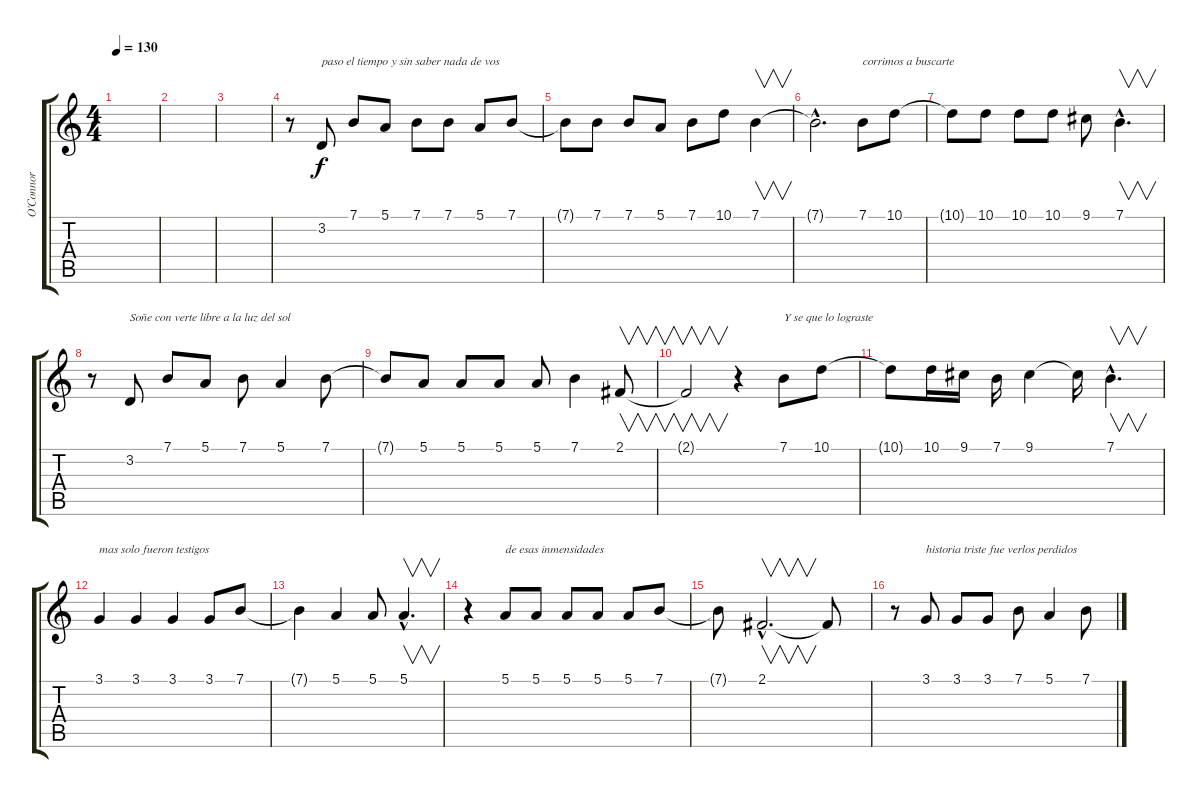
\track ("O'Connor" "O'Connor") {instrument trumpet}
\staff {score tabs}
\tuning (E4 B3 G3 D3 A2 E2) {hide}
\ts (4 4)
\tempo 130
\clef g2
\ks c
|
|
|
r.8 3.2.8{txt "paso el tiempo y sin saber nada de vos"} 7.1.8 5.1.8 7.1.8 7.1.8 5.1.8 7.1.8 |
7.1{t}.8 7.1.8 7.1.8 5.1.8 7.1.8 10.1.8 7.1.4{v} |
7.1{hac t}.2{d} 7.1.8{txt "corrimos a buscarte"} 10.1.8 |
10.1{t}.8 10.1.8 10.1.8 10.1.8 9.1.8 7.1{hac}.4{v d} |
r.8 3.2.8{txt "Soñe con verte libre a la luz del sol"} 7.1.8 5.1.8 7.1.8 5.1.4 7.1.8 |
7.1{t}.8 5.1.8 5.1.8 5.1.8 5.1.8 7.1.4 2.1.8{v} |
2.1{t}.2{v} r.4 7.1.8{txt "Y se que lo lograste"} 10.1.8 |
10.1{t}.8 10.1.16 9.1.16 7.1.16 9.1.4 9.1{t}.16 7.1{hac}.4{v d} |
3.1.4{txt "mas solo fueron testigos"} 3.1.4 3.1.4 3.1.8 7.1.8 |
7.1{t}.4 5.1.4 5.1.8 5.1{hac}.4{v d} |
r.4 5.1.8{txt "de esas inmensidades"} 5.1.8 5.1.8 5.1.8 5.1.8 7.1.8 |
7.1{t}.8 2.1{hac}.2{v d} 2.1{t}.8 |
r.8 3.1.8{txt "historia triste fue verlos perdidos"} 3.1.8 3.1.8 7.1.8 5.1.4 7.1.8
